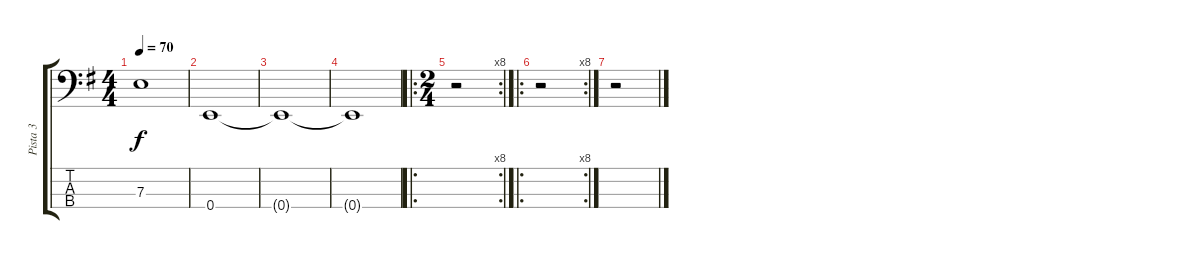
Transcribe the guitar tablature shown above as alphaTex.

\track ("Pista 3" "Pista 3") {instrument electricbassfinger}
\staff {score tabs}
\tuning (G2 D2 A1 E1) {hide}
\ts (4 4)
\tempo 70
\clef f4
\ks g
7.3.1{dy f} |
0.4.1 |
0.4{t}.1 |
0.4{t}.1 |
\ro
\rc 8
\ts (2 4)
r.2 |
\ro
\rc 8
r.2 |
r.2
